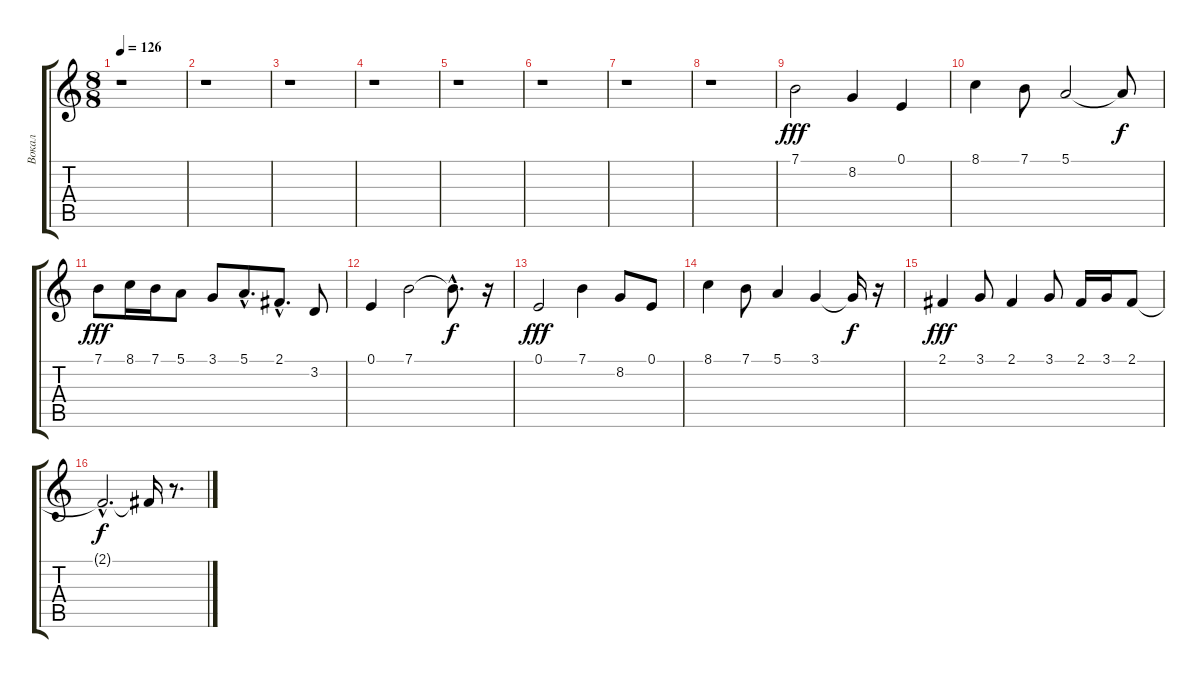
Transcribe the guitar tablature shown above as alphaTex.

\track ("Вокал" "Вокал") {instrument violin}
\staff {score tabs}
\tuning (E4 B3 G3 D3 A2 E2) {hide}
\ts (8 8)
\tempo 126
\clef g2
\ks c
r.1{dy fff instrument violin} |
r.1 |
r.1 |
r.1 |
r.1 |
r.1 |
r.1 |
r.1 |
7.1.2 8.2.4 0.1.4 |
8.1.4 7.1.8 5.1.2 5.1{t}.8{dy f} |
7.1.8{dy fff} 8.1.16 7.1.16 5.1.8 3.1.8 5.1{hac}.8{d} 2.1{hac}.8{d} 3.2.8 |
0.1.4 7.1.2 7.1{hac t}.8{d dy f} r.16 |
0.1.2{dy fff} 7.1.4 8.2.8 0.1.8 |
8.1.4 7.1.8 5.1.4 3.1.4 3.1{t}.16{dy f} r.16 |
2.1.4{dy fff} 3.1.8 2.1.4 3.1.8 2.1.16 3.1.16 2.1.8 |
2.1{hac t}.2{d dy f} 2.1{t}.16 r.8{d}
